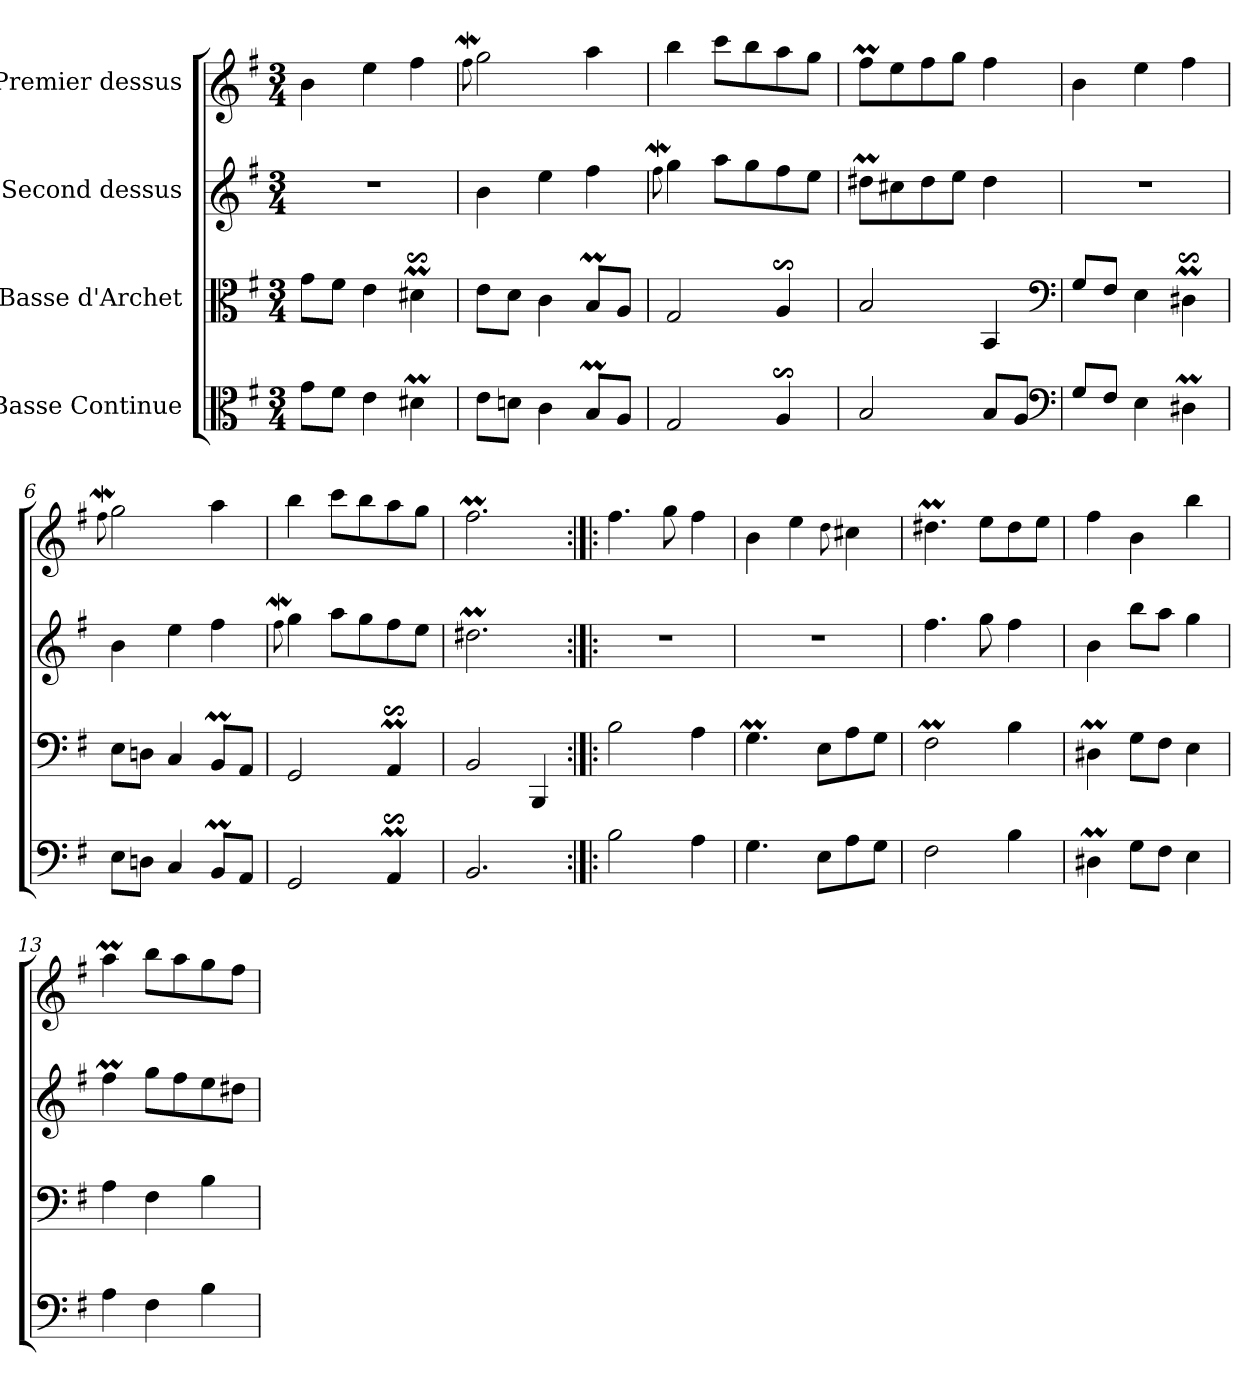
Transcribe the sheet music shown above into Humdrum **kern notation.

**kern	**kern	**kern	**kern
*part4	*part3	*part2	*part1
*staff4	*staff3	*staff2	*staff1
*I"Basse Continue	*I"Basse d'Archet	*I"Second dessus	*I"Premier dessus
*clefC3	*clefC3	*clefG2	*clefG2
*k[f#]	*k[f#]	*k[f#]	*k[f#]
*G:	*G:	*G:	*G:
*M3/4	*M3/4	*M3/4	*M3/4
=1	=1	=1	=1
8g\L	8g\L	2.r	4b\
8f#\J	8f#\J	.	.
4e\	4e\	.	4ee\
4d#Xm\	4d#Xs$sSm\	.	4ff#\
=2	=2	=2	=2
.	.	.	8qqff#W\
8e\L	8e\L	4b\	2gg\
8dn\J	8d\J	.	.
4c\	4c\	4ee\	.
8Bm/L	8Bm/L	4ff#\	4aa\
8A/J	8A/J	.	.
=3	=3	=3	=3
.	.	8qqff#W\	.
2G/	2G/	4gg\	4bb\
.	.	8aa\L	8ccc\L
.	.	8gg\	8bb\
4As$SS/	4As$SS/	8ff#\	8aa\
.	.	8ee\J	8gg\J
=4	=4	=4	=4
2B/	2B/	8dd#Xm\L	8ff#m\L
.	.	8cc#X\	8ee\
.	.	8dd#\	8ff#\
.	.	8ee\J	8gg\J
8B/L	4BB/	4dd#\	4ff#\
8A/J	.	.	.
*clefF4	*clefF4	*	*
=5	=5	=5	=5
8G/L	8G/L	2.r	4b\
8F#/J	8F#/J	.	.
4E\	4E\	.	4ee\
4D#Xm\	4D#Xs$sSm\	.	4ff#\
=6	=6	=6	=6
.	.	.	8qqff#W\
8E\L	8E\L	4b\	2gg\
8Dn\J	8Dn\J	.	.
4C/	4C/	4ee\	.
8BBm/L	8BBm/L	4ff#\	4aa\
8AA/J	8AA/J	.	.
!!LO:LB:g=z
=7	=7	=7	=7
.	.	8qqff#W\	.
2GG/	2GG/	4gg\	4bb\
.	.	8aa\L	8ccc\L
.	.	8gg\	8bb\
4AAs$SSM/	4AAs$SSM/	8ff#\	8aa\
.	.	8ee\J	8gg\J
=8	=8	=8	=8
2.BB/	2BB/	2.dd#Xm\	2.ff#m\
.	4BBB/	.	.
=9:|!|:	=9:|!|:	=9:|!|:	=9:|!|:
2B\	2B\	2.r	4.ff#\
.	.	.	8gg\
4A\	4A\	.	4ff#\
=10	=10	=10	=10
4.G\	4.GM\	2.r	4b\
.	.	.	4ee\
8E\L	8E\L	.	.
.	.	.	8qqdd\
8A\	8A\	.	4cc#X\
8G\J	8G\J	.	.
=11	=11	=11	=11
2F#\	2F#m\	4.ff#\	4.dd#Xm\
.	.	8gg\	8ee\L
4B\	4B\	4ff#\	8dd#\
.	.	.	8ee\J
=12	=12	=12	=12
4D#Xm\	4D#Xm\	4b\	4ff#\
8G\L	8G\L	8bb\L	4b\
8F#\J	8F#\J	8aa\J	.
4E\	4E\	4gg\	4bb\
!!LO:LB:g=z
=13	=13	=13	=13
4A\	4A\	4ff#m\	4aaM\
4F#\	4F#\	8gg\L	8bb\L
.	.	8ff#\	8aa\
4B\	4B\	8ee\	8gg\
.	.	8dd#X\J	8ff#\J
=	=	=	=
*-	*-	*-	*-
